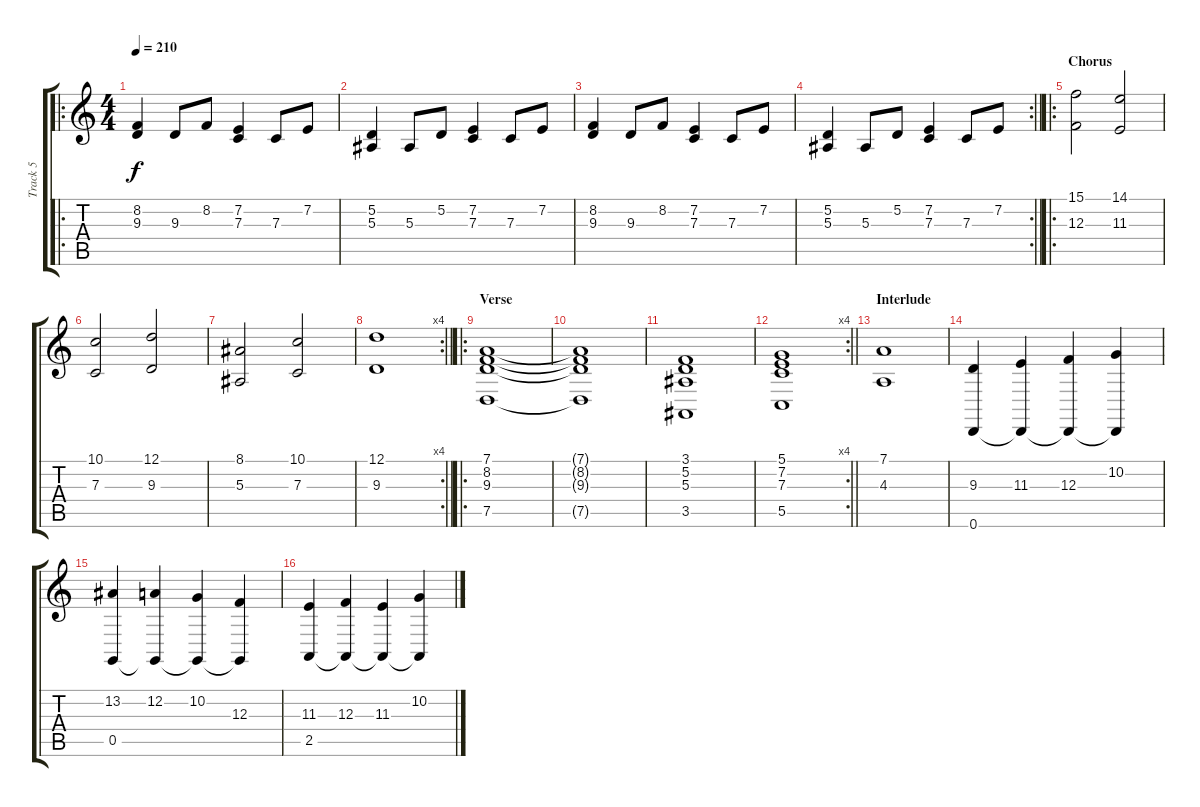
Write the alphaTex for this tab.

\track ("Track 5" "Track 5") {instrument stringensemble1}
\staff {score tabs}
\tuning (D4 A3 F3 C3 G2 D2) {hide}
\ro
\ts (4 4)
\tempo 210
\clef g2
\ks c
(8.2 9.3).4{dy f} 9.3.8 8.2.8 (7.2 7.3).4 7.3.8 7.2.8 |
(5.2 5.3).4 5.3.8 5.2.8 (7.2 7.3).4 7.3.8 7.2.8 |
(8.2 9.3).4 9.3.8 8.2.8 (7.2 7.3).4 7.3.8 7.2.8 |
\rc 2
\barLineRight lightlight
(5.2 5.3).4 5.3.8 5.2.8 (7.2 7.3).4 7.3.8 7.2.8 |
\ro
\section ("" "Chorus")
(15.1 12.3).2 (14.1 11.3).2 |
(10.1 7.3).2 (12.1 9.3).2 |
(8.1 5.3).2 (10.1 7.3).2 |
\rc 4
\barLineRight lightlight
(12.1 9.3).1 |
\ro
\section ("" "Verse")
(7.1 8.2 9.3 7.5).1 |
(7.1{t} 8.2{t} 9.3{t} 7.5{t}).1 |
(3.1 5.2 5.3 3.5).1 |
\rc 4
\barLineRight lightlight
(5.1 7.2 7.3 5.5).1 |
\section ("" "Interlude")
(7.1 4.3).1 |
(9.3 0.6).4 (11.3 0.6{t}).4 (12.3 0.6{t}).4 (10.2 0.6{t}).4 |
(13.2 0.5).4 (12.2 0.5{t}).4 (10.2 0.5{t}).4 (12.3 0.5{t}).4 |
(11.3 2.5).4 (12.3 2.5{t}).4 (11.3 2.5{t}).4 (10.2 2.5{t}).4
